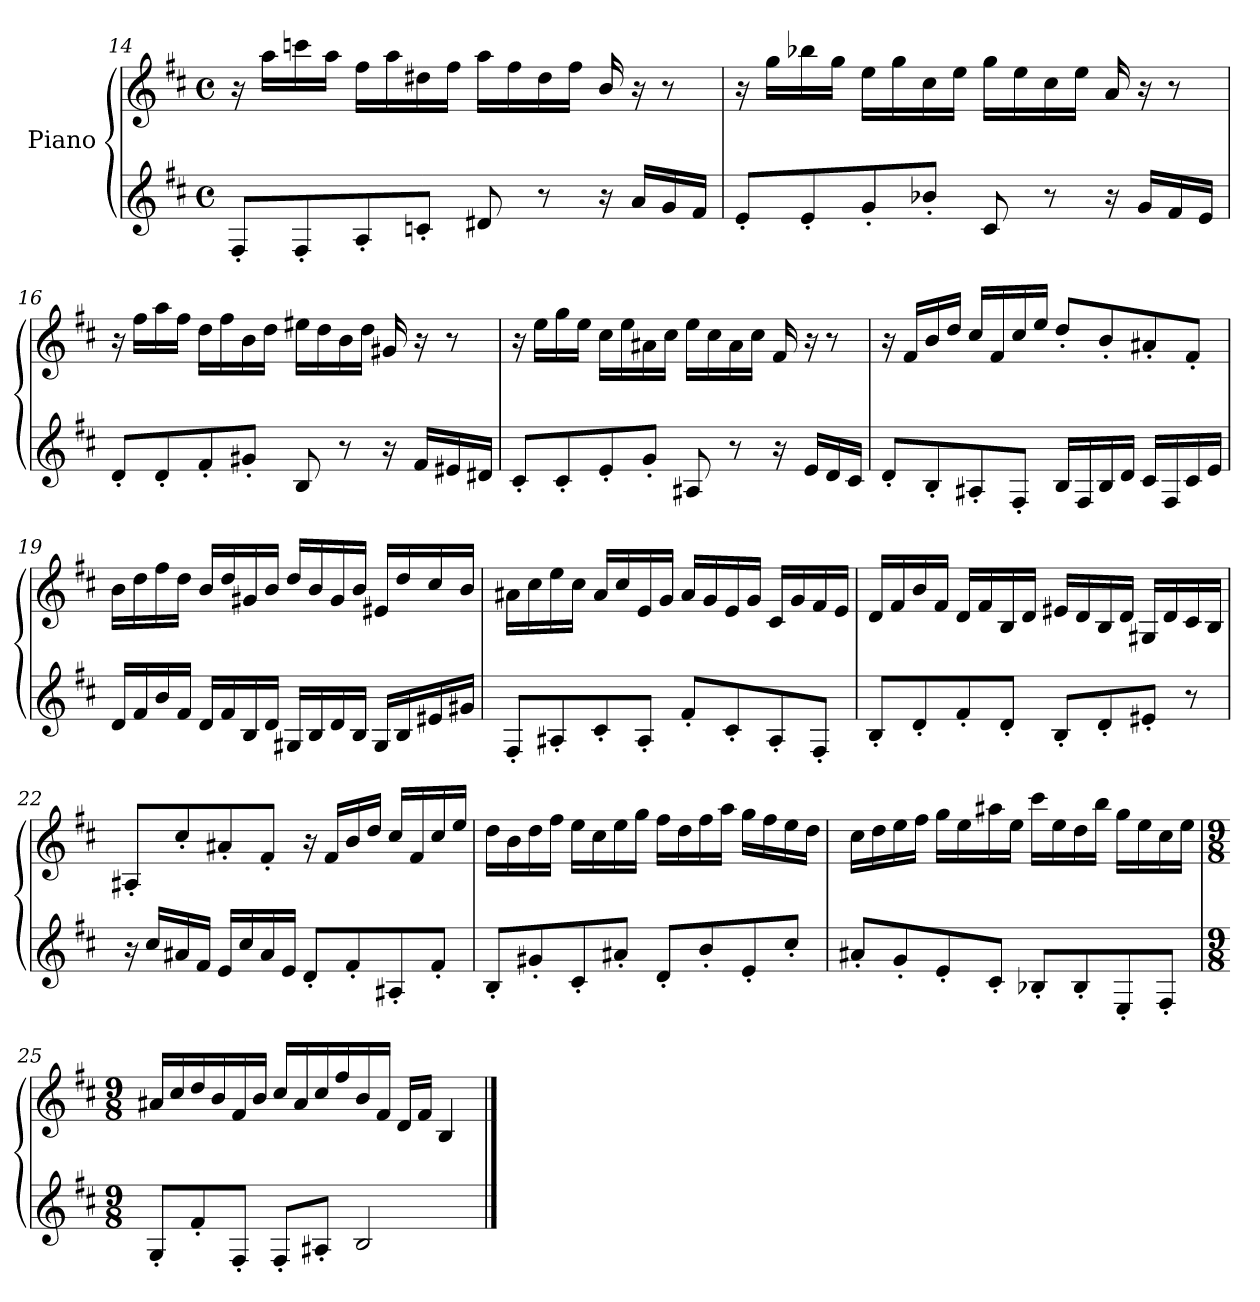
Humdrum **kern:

**kern	**kern
*part1	*part1
*staff2	*staff1
*I"Piano	*
*clefG2	*clefG2
*ITrd1c2	*ITrd1c2
*k[]	*k[]
*M4/4	*M4/4
*met(c)	*met(c)
=14	=14
8E'/L	16r
.	16gg\LL
8E'/	16bb-X\
.	16gg\JJ
8G'/	16ee\LL
.	16gg\
8B-X'/J	16cc#X\
.	16ee\JJ
8c#X/	16gg\LL
.	16ee\
8r	16cc#\
.	16ee\JJ
16r	16a/
16g/LL	16r
16f/	8r
16e/JJ	.
!!LO:LB:g=z
=15	=15
8d'/L	16r
.	16ff\LL
8d'/	16aa-X\
.	16ff\JJ
8f'/	16dd\LL
.	16ff\
8a-X'/J	16b\
.	16dd\JJ
8B/	16ff\LL
.	16dd\
8r	16b\
.	16dd\JJ
16r	16g/
16f/LL	16r
16e/	8r
16d/JJ	.
=16	=16
8c'/L	16r
.	16ee\LL
8c'/	16gg\
.	16ee\JJ
8e'/	16cc\LL
.	16ee\
8f#X'/J	16a\
.	16cc\JJ
8A/	16dd#X\LL
.	16cc\
8r	16a\
.	16cc\JJ
16r	16f#X/
16e/LL	16r
16d#X/	8r
16c#X/JJ	.
!!LO:LB:g=z
=17	=17
8B'/L	16r
.	16dd\LL
8B'/	16ff\
.	16dd\JJ
8d'/	16b\LL
.	16dd\
8f'/J	16g#X\
.	16b\JJ
8G#X/	16dd\LL
.	16b\
8r	16g#\
.	16b\JJ
16r	16e/
16d/LL	16r
16c/	8r
16B/JJ	.
=18	=18
8c'/L	16r
.	16e/LL
8A'/	16a/
.	16cc/JJ
8G#X'/	16b/LL
.	16e/
8E'/J	16b/
.	16dd/JJ
16A/LL	8cc'/L
16E/	.
16A/	8a'/
16c/JJ	.
16B/LL	8g#X'/
16E/	.
16B/	8e'/J
16d/JJ	.
!!LO:LB:g=z
=19	=19
16c/LL	16a\LL
16e/	16cc\
16a/	16ee\
16e/JJ	16cc\JJ
16c/LL	16a/LL
16e/	16cc/
16A/	16f#X/
16c/JJ	16a/JJ
16F#X/LL	16cc/LL
16A/	16a/
16c/	16f#/
16A/JJ	16a/JJ
16F#/LL	16d#X/LL
16A/	16cc/
16d#X/	16b/
16f#X/JJ	16a/JJ
=20	=20
8E'/L	16g#X\LL
.	16b\
8G#X'/	16dd\
.	16b\JJ
8B'/	16g#/LL
.	16b/
8G#'/J	16d/
.	16f/JJ
8e'/L	16g#/LL
.	16f/
8B'/	16d/
.	16f/JJ
8G#'/	16B/LL
.	16f/
8E'/J	16e/
.	16d/JJ
!!LO:LB:g=z
=21	=21
8A'/L	16c/LL
.	16e/
8c'/	16a/
.	16e/JJ
8e'/	16c/LL
.	16e/
8c'/J	16A/
.	16c/JJ
8A'/L	16d#X/LL
.	16c/
8c'/	16A/
.	16c/JJ
8d#X'/J	16F#X/LL
.	16c/
8r	16B/
.	16A/JJ
=22	=22
16r	8G#X'/L
16b/LL	.
16g#X/	8b'/
16e/JJ	.
16d/LL	8g#X'/
16b/	.
16g#/	8e'/J
16d/JJ	.
8c'/L	16r
.	16e/LL
8e'/	16a/
.	16cc/JJ
8G#X'/	16b/LL
.	16e/
8e'/J	16b/
.	16dd/JJ
!!LO:PB:g=z
=23	=23
8A'/L	16cc\LL
.	16a\
8f#X'/	16cc\
.	16ee\JJ
8B'/	16dd\LL
.	16b\
8g#X'/J	16dd\
.	16ff\JJ
8c'/L	16ee\LL
.	16cc\
8a'/	16ee\
.	16gg\JJ
8d'/	16ff\LL
.	16ee\
8b'/J	16dd\
.	16cc\JJ
=24	=24
8g#X'/L	16b\LL
.	16cc\
8f'/	16dd\
.	16ee\JJ
8d'/	16ff\LL
.	16dd\
8B'/J	16gg#X\
.	16dd\JJ
8A-X'/L	16bb\LL
.	16dd\
8A-'/	16cc\
.	16aa\JJ
8D'/	16ff\LL
.	16dd\
8E'/J	16b\
.	16dd\JJ
!!LO:LB:g=z
=25	=25
*M9/8	*M9/8
8F'/L	16g#X/LL
.	16b/
8e'/	16cc/
.	16a/
8E'/J	16e/
.	16a/JJ
8E'/L	16b/LL
.	16g#/
8G#X'/J	16b/
.	16ee/
2A/	16a/
.	16e/JJ
.	16c/LL
.	16e/JJ
.	4A/
==	==
*-	*-
